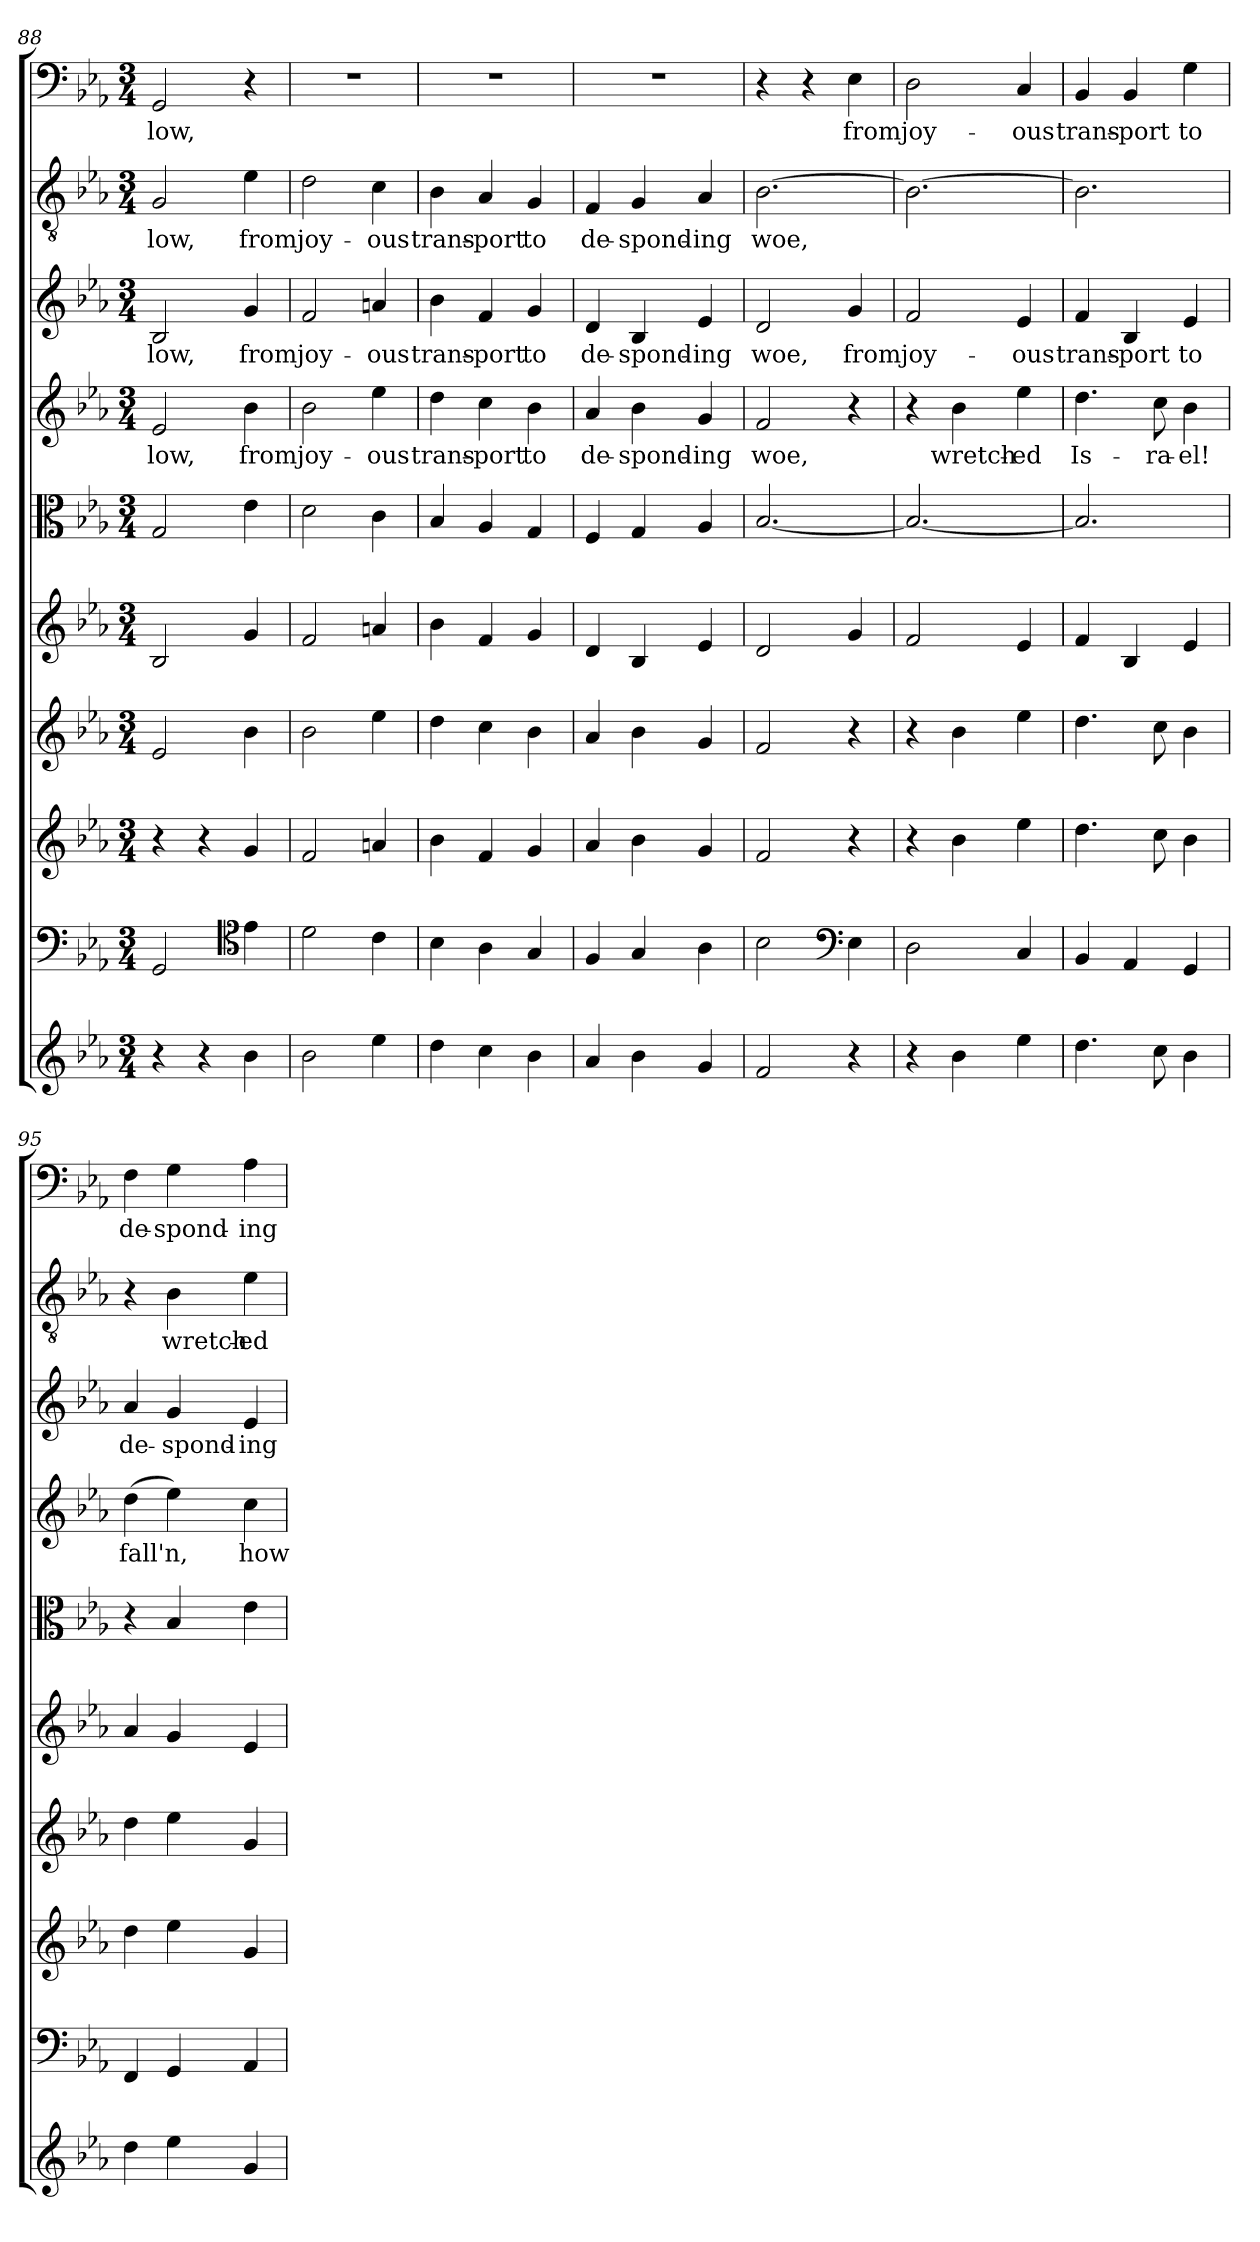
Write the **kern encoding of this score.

**kern	**kern	**kern	**kern	**kern	**kern	**kern	**text	**kern	**text	**kern	**text	**kern	**text
*part10	*part9	*part8	*part7	*part6	*part5	*part4	*part4	*part3	*part3	*part2	*part2	*part1	*part1
*staff10	*staff9	*staff8	*staff7	*staff6	*staff5	*staff4	*staff4	*staff3	*staff3	*staff2	*staff2	*staff1	*staff1
*clefG2	*clefF4	*clefG2	*clefG2	*clefG2	*clefC3	*clefG2	*	*clefG2	*	*clefGv2	*	*clefF4	*
*k[b-e-a-]	*k[b-e-a-]	*k[b-e-a-]	*k[b-e-a-]	*k[b-e-a-]	*k[b-e-a-]	*k[b-e-a-]	*	*k[b-e-a-]	*	*k[b-e-a-]	*	*k[b-e-a-]	*
*c:	*c:	*c:	*c:	*c:	*c:	*c:	*	*c:	*	*c:	*	*c:	*
*M3/4	*M3/4	*M3/4	*M3/4	*M3/4	*M3/4	*M3/4	*	*M3/4	*	*M3/4	*	*M3/4	*
=88	=88	=88	=88	=88	=88	=88	=88	=88	=88	=88	=88	=88	=88
4r	2GG/	4r	2e-/	2B-/	2G/	2e-/	low,	2B-/	low,	2G/	low,	2GG/	low,
4r	.	4r	.	.	.	.	.	.	.	.	.	.	.
*	*clefC4	*	*	*	*	*	*	*	*	*	*	*	*
4b-\	4e-\	4g/	4b-\	4g/	4e-\	4b-\	from	4g/	from	4e-\	from	4r	.
=89	=89	=89	=89	=89	=89	=89	=89	=89	=89	=89	=89	=89	=89
2b-\	2d\	2f/	2b-\	2f/	2d\	2b-\	joy-	2f/	joy-	2d\	joy-	2.r	.
4ee-\	4c\	4an/	4ee-\	4an/	4c\	4ee-\	-ous	4an/	-ous	4c\	-ous	.	.
=90	=90	=90	=90	=90	=90	=90	=90	=90	=90	=90	=90	=90	=90
4dd\	4B-\	4b-\	4dd\	4b-\	4B-/	4dd\	trans-	4b-\	trans-	4B-\	trans-	2.r	.
4cc\	4A-\	4f/	4cc\	4f/	4A-/	4cc\	-port	4f/	-port	4A-/	-port	.	.
4b-\	4G/	4g/	4b-\	4g/	4G/	4b-\	to	4g/	to	4G/	to	.	.
=91	=91	=91	=91	=91	=91	=91	=91	=91	=91	=91	=91	=91	=91
4a-/	4F/	4a-/	4a-/	4d/	4F/	4a-/	de-	4d/	de-	4F/	de-	2.r	.
4b-\	4G/	4b-\	4b-\	4B-/	4G/	4b-\	-spond-	4B-/	-spond-	4G/	-spond-	.	.
4g/	4A-\	4g/	4g/	4e-/	4A-/	4g/	-ing	4e-/	-ing	4A-/	-ing	.	.
=92	=92	=92	=92	=92	=92	=92	=92	=92	=92	=92	=92	=92	=92
2f/	2B-\	2f/	2f/	2d/	[2.B-/	2f/	woe,	2d/	woe,	[2.B-\	woe,	4r	.
.	.	.	.	.	.	.	.	.	.	.	.	4r	.
*	*clefF4	*	*	*	*	*	*	*	*	*	*	*	*
4r	4E-\	4r	4r	4g/	.	4r	.	4g/	from	.	.	4E-\	from
=93	=93	=93	=93	=93	=93	=93	=93	=93	=93	=93	=93	=93	=93
4r	2D\	4r	4r	2f/	2.B-/_	4r	.	2f/	joy-	2.B-\_	.	2D\	joy-
4b-\	.	4b-\	4b-\	.	.	4b-\	wretch-	.	.	.	.	.	.
4ee-\	4C/	4ee-\	4ee-\	4e-/	.	4ee-\	-ed	4e-/	-ous	.	.	4C/	-ous
=94	=94	=94	=94	=94	=94	=94	=94	=94	=94	=94	=94	=94	=94
4.dd\	4BB-/	4.dd\	4.dd\	4f/	2.B-/]	4.dd\	Is-	4f/	trans-	2.B-\]	.	4BB-/	trans-
.	4AA-/	.	.	4B-/	.	.	.	4B-/	-port	.	.	4BB-/	-port
8cc\	.	8cc\	8cc\	.	.	8cc\	-ra-	.	.	.	.	.	.
4b-\	4GG/	4b-\	4b-\	4e-/	.	4b-\	-el!	4e-/	to	.	.	4G\	to
=95	=95	=95	=95	=95	=95	=95	=95	=95	=95	=95	=95	=95	=95
4dd\	4FF/	4dd\	4dd\	4a-/	4r	(4dd\	fall'n,	4a-/	de-	4r	.	4F\	de-
4ee-\	4GG/	4ee-\	4ee-\	4g/	4B-/	4ee-\)	.	4g/	-spond-	4B-\	wretch-	4G\	-spond-
4g/	4AA-/	4g/	4g/	4e-/	4e-\	4cc\	how	4e-/	-ing	4e-\	-ed	4A-\	-ing
=	=	=	=	=	=	=	=	=	=	=	=	=	=
*-	*-	*-	*-	*-	*-	*-	*-	*-	*-	*-	*-	*-	*-
